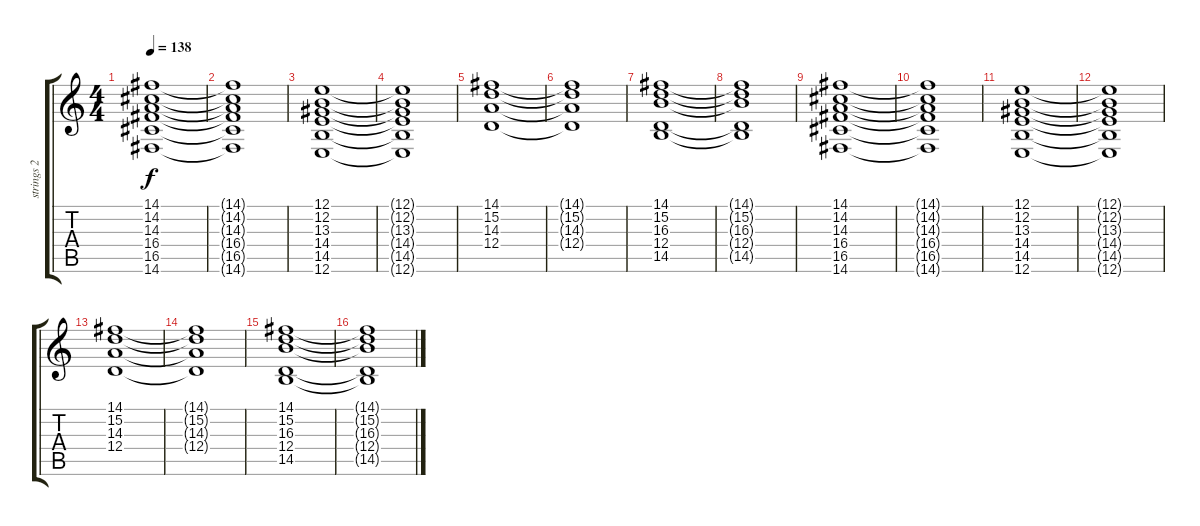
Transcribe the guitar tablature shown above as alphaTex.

\track ("strings 2" "strings 2") {instrument synthstrings1}
\staff {score tabs}
\tuning (E4 B3 G3 D3 A2 E2) {hide}
\ts (4 4)
\tempo 138
\clef g2
\ks c
(14.1 14.2 14.3 16.4 16.5 14.6).1{dy f} |
(14.1{t} 14.2{t} 14.3{t} 16.4{t} 16.5{t} 14.6{t}).1 |
(12.1 12.2 13.3 14.4 14.5 12.6).1 |
(12.1{t} 12.2{t} 13.3{t} 14.4{t} 14.5{t} 12.6{t}).1 |
(14.1 15.2 14.3 12.4).1 |
(14.1{t} 15.2{t} 14.3{t} 12.4{t}).1 |
(14.1 15.2 16.3 12.4 14.5).1 |
(14.1{t} 15.2{t} 16.3{t} 12.4{t} 14.5{t}).1 |
(14.1 14.2 14.3 16.4 16.5 14.6).1 |
(14.1{t} 14.2{t} 14.3{t} 16.4{t} 16.5{t} 14.6{t}).1 |
(12.1 12.2 13.3 14.4 14.5 12.6).1 |
(12.1{t} 12.2{t} 13.3{t} 14.4{t} 14.5{t} 12.6{t}).1 |
(14.1 15.2 14.3 12.4).1 |
(14.1{t} 15.2{t} 14.3{t} 12.4{t}).1 |
(14.1 15.2 16.3 12.4 14.5).1 |
(14.1{t} 15.2{t} 16.3{t} 12.4{t} 14.5{t}).1
